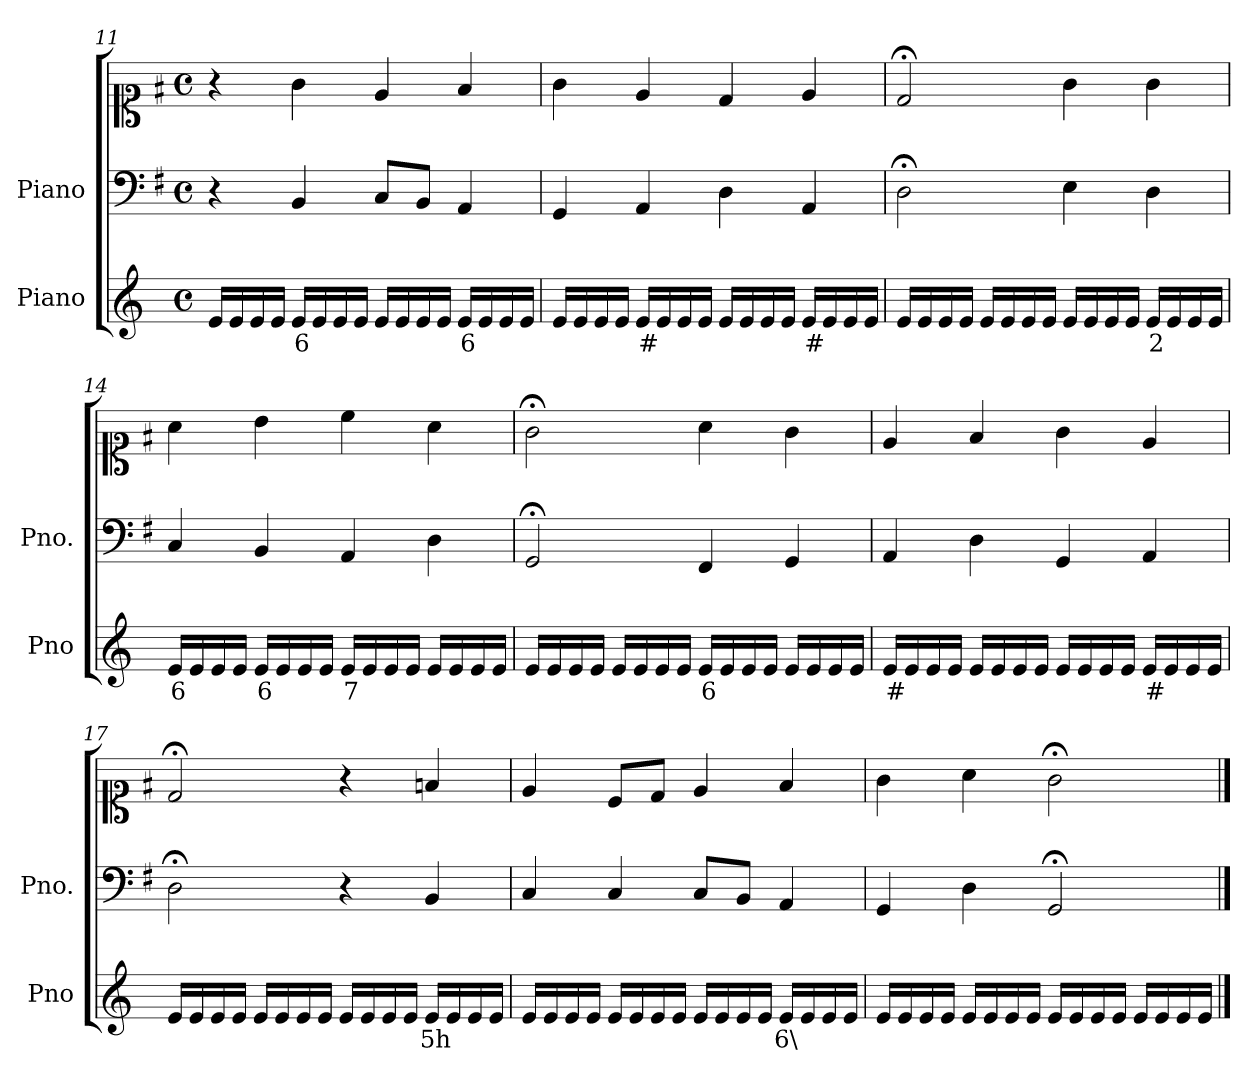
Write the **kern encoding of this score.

**kern	**text	**kern	**kern
*part2	*part2	*part1	*part1
*staff3	*staff3	*staff2	*staff1
*I"Piano	*	*I"Piano	*
*I'Pno	*	*I'Pno.	*
*clefG2	*	*clefF4	*clefC1
*k[]	*	*k[f#]	*k[f#]
*M4/4	*	*M4/4	*M4/4
*met(c)	*	*met(c)	*met(c)
=11	=11	=11	=11
16e/LL	.	4r	4r
16e/	.	.	.
16e/	.	.	.
16e/JJ	.	.	.
!	!LO:LY:b	!	!
16e/LL	6	4BB/	4g\
16e/	.	.	.
16e/	.	.	.
16e/JJ	.	.	.
16e/LL	.	8C/L	4e/
16e/	.	.	.
16e/	.	8BB/J	.
16e/JJ	.	.	.
!	!LO:LY:b	!	!
16e/LL	6	4AA/	4f#/
16e/	.	.	.
16e/	.	.	.
16e/JJ	.	.	.
=12	=12	=12	=12
16e/LL	.	4GG/	4g\
16e/	.	.	.
16e/	.	.	.
16e/JJ	.	.	.
!	!LO:LY:b	!	!
16e/LL	#	4AA/	4e/
16e/	.	.	.
16e/	.	.	.
16e/JJ	.	.	.
16e/LL	.	4D\	4d/
16e/	.	.	.
16e/	.	.	.
16e/JJ	.	.	.
!	!LO:LY:b	!	!
16e/LL	#	4AA/	4e/
16e/	.	.	.
16e/	.	.	.
16e/JJ	.	.	.
=13	=13	=13	=13
16e/LL	.	2D;<\	2d;</
16e/	.	.	.
16e/	.	.	.
16e/JJ	.	.	.
16e/LL	.	.	.
16e/	.	.	.
16e/	.	.	.
16e/JJ	.	.	.
16e/LL	.	4E\	4g\
16e/	.	.	.
16e/	.	.	.
16e/JJ	.	.	.
!	!LO:LY:b	!	!
16e/LL	2	4D\	4g\
16e/	.	.	.
16e/	.	.	.
16e/JJ	.	.	.
=14	=14	=14	=14
!	!LO:LY:b	!	!
16e/LL	6	4C/	4a\
16e/	.	.	.
16e/	.	.	.
16e/JJ	.	.	.
!	!LO:LY:b	!	!
16e/LL	6	4BB/	4b\
16e/	.	.	.
16e/	.	.	.
16e/JJ	.	.	.
!	!LO:LY:b	!	!
16e/LL	7	4AA/	4cc\
16e/	.	.	.
16e/	.	.	.
16e/JJ	.	.	.
16e/LL	.	4D\	4a\
16e/	.	.	.
16e/	.	.	.
16e/JJ	.	.	.
=15	=15	=15	=15
16e/LL	.	2GG;</	2g;<\
16e/	.	.	.
16e/	.	.	.
16e/JJ	.	.	.
16e/LL	.	.	.
16e/	.	.	.
16e/	.	.	.
16e/JJ	.	.	.
!	!LO:LY:b	!	!
16e/LL	6	4FF#/	4a\
16e/	.	.	.
16e/	.	.	.
16e/JJ	.	.	.
16e/LL	.	4GG/	4g\
16e/	.	.	.
16e/	.	.	.
16e/JJ	.	.	.
=16	=16	=16	=16
!	!LO:LY:b	!	!
16e/LL	#	4AA/	4e/
16e/	.	.	.
16e/	.	.	.
16e/JJ	.	.	.
16e/LL	.	4D\	4f#/
16e/	.	.	.
16e/	.	.	.
16e/JJ	.	.	.
16e/LL	.	4GG/	4g\
16e/	.	.	.
16e/	.	.	.
16e/JJ	.	.	.
!	!LO:LY:b	!	!
16e/LL	#	4AA/	4e/
16e/	.	.	.
16e/	.	.	.
16e/JJ	.	.	.
=17	=17	=17	=17
16e/LL	.	2D;<\	2d;</
16e/	.	.	.
16e/	.	.	.
16e/JJ	.	.	.
16e/LL	.	.	.
16e/	.	.	.
16e/	.	.	.
16e/JJ	.	.	.
16e/LL	.	4r	4r
16e/	.	.	.
16e/	.	.	.
16e/JJ	.	.	.
!	!LO:LY:b	!	!
16e/LL	5h	4BB/	4fn/
16e/	.	.	.
16e/	.	.	.
16e/JJ	.	.	.
=18	=18	=18	=18
16e/LL	.	4C/	4e/
16e/	.	.	.
16e/	.	.	.
16e/JJ	.	.	.
16e/LL	.	4C/	8c/L
16e/	.	.	.
16e/	.	.	8d/J
16e/JJ	.	.	.
16e/LL	.	8C/L	4e/
16e/	.	.	.
16e/	.	8BB/J	.
16e/JJ	.	.	.
!	!LO:LY:b	!	!
16e/LL	6\	4AA/	4f#/
16e/	.	.	.
16e/	.	.	.
16e/JJ	.	.	.
=19	=19	=19	=19
16e/LL	.	4GG/	4g\
16e/	.	.	.
16e/	.	.	.
16e/JJ	.	.	.
16e/LL	.	4D\	4a\
16e/	.	.	.
16e/	.	.	.
16e/JJ	.	.	.
16e/LL	.	2GG;</	2g;<\
16e/	.	.	.
16e/	.	.	.
16e/JJ	.	.	.
16e/LL	.	.	.
16e/	.	.	.
16e/	.	.	.
16e/JJ	.	.	.
==	==	==	==
*-	*-	*-	*-
